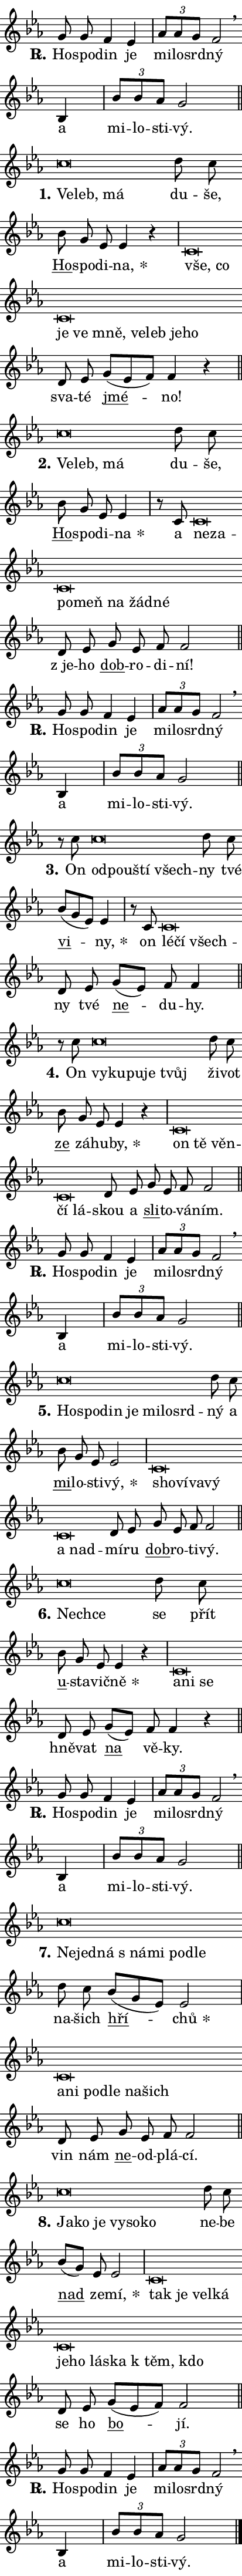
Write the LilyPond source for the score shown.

\version "2.22.1"
\header { tagline = "" }
\paper {
  indent = 0\cm
  top-margin = 0\cm
  right-margin = 0\cm
  bottom-margin = 0\cm
  left-margin = 0\cm
  paper-width = 7\cm
  page-breaking = #ly:one-page-breaking
  system-system-spacing.basic-distance = #11
  score-system-spacing.basic-distance = #11.3
  ragged-last = ##f
}


%% Author: Thomas Morley
%% https://lists.gnu.org/archive/html/lilypond-user/2020-05/msg00002.html
#(define (line-position grob)
"Returns position of @var[grob} in current system:
   @code{'start}, if at first time-step
   @code{'end}, if at last time-step
   @code{'middle} otherwise
"
  (let* ((col (ly:item-get-column grob))
         (ln (ly:grob-object col 'left-neighbor))
         (rn (ly:grob-object col 'right-neighbor))
         (col-to-check-left (if (ly:grob? ln) ln col))
         (col-to-check-right (if (ly:grob? rn) rn col))
         (break-dir-left
           (and
             (ly:grob-property col-to-check-left 'non-musical #f)
             (ly:item-break-dir col-to-check-left)))
         (break-dir-right
           (and
             (ly:grob-property col-to-check-right 'non-musical #f)
             (ly:item-break-dir col-to-check-right))))
        (cond ((eqv? 1 break-dir-left) 'start)
              ((eqv? -1 break-dir-right) 'end)
              (else 'middle))))

#(define (tranparent-at-line-position vctor)
  (lambda (grob)
  "Relying on @code{line-position} select the relevant enry from @var{vctor}.
Used to determine transparency,"
    (case (line-position grob)
      ((end) (not (vector-ref vctor 0)))
      ((middle) (not (vector-ref vctor 1)))
      ((start) (not (vector-ref vctor 2))))))

noteHeadBreakVisibility =
#(define-music-function (break-visibility)(vector?)
"Makes @code{NoteHead}s transparent relying on @var{break-visibility}"
#{
  \override NoteHead.transparent =
    #(tranparent-at-line-position break-visibility)
#})

#(define delete-ledgers-for-transparent-note-heads
  (lambda (grob)
    "Reads whether a @code{NoteHead} is transparent.
If so this @code{NoteHead} is removed from @code{'note-heads} from
@var{grob}, which is supposed to be @code{LedgerLineSpanner}.
As a result ledgers are not printed for this @code{NoteHead}"
    (let* ((nhds-array (ly:grob-object grob 'note-heads))
           (nhds-list
             (if (ly:grob-array? nhds-array)
                 (ly:grob-array->list nhds-array)
                 '()))
           ;; Relies on the transparent-property being done before
           ;; Staff.LedgerLineSpanner.after-line-breaking is executed.
           ;; This is fragile ...
           (to-keep
             (remove
               (lambda (nhd)
                 (ly:grob-property nhd 'transparent #f))
               nhds-list)))
      ;; TODO find a better method to iterate over grob-arrays, similiar
      ;; to filter/remove etc for lists
      ;; For now rebuilt from scratch
      (set! (ly:grob-object grob 'note-heads)  '())
      (for-each
        (lambda (nhd)
          (ly:pointer-group-interface::add-grob grob 'note-heads nhd))
        to-keep))))

hideNotes = {
  \noteHeadBreakVisibility #begin-of-line-visible
}
unHideNotes = {
  \noteHeadBreakVisibility #all-visible
}

% work-around for resetting accidentals
% https://lilypond.org/doc/v2.23/Documentation/notation/displaying-rhythms#unmetered-music
cadenzaMeasure = {
  \cadenzaOff
  \partial 1024 s1024
  \cadenzaOn
}

#(define-markup-command (accent layout props text) (markup?)
  "Underline accented syllable"
  (interpret-markup layout props
    #{\markup \override #'(offset . 4.3) \underline { #text }#}))

responsum = \markup \concat {
  "R" \hspace #-1.05 \path #0.1 #'((moveto 0 0.07) (lineto 0.9 0.8)) \hspace #0.05 "."
}

\layout {
    \context {
        \Staff
        \remove "Time_signature_engraver"
        \override LedgerLineSpanner.after-line-breaking = #delete-ledgers-for-transparent-note-heads
    }
    \context {
        \Voice {
            \override NoteHead.output-attributes = #'((class . "notehead"))
            \override Hairpin.height = #0.55
        }
    }
    \context {
        \Lyrics {
            \override StanzaNumber.output-attributes = #'((class . "stanzanumber"))
            \override LyricSpace.minimum-distance = #0.9
            \override LyricText.font-name = #"TeX Gyre Schola"
            \override LyricText.font-size = 1
            \override StanzaNumber.font-name = #"TeX Gyre Schola Bold"
            \override StanzaNumber.font-size = 1
        }
    }
}

% magnetic-lyrics.ily
%
%   written by
%     Jean Abou Samra <jean@abou-samra.fr>
%     Werner Lemberg <wl@gnu.org>
%
%   adapted by
%     Jiri Hon <jiri.hon@gmail.com>
%
% Version 2022-Apr-15

% https://www.mail-archive.com/lilypond-user@gnu.org/msg149350.html

#(define (Left_hyphen_pointer_engraver context)
   "Collect syllable-hyphen-syllable occurrences in lyrics and store
them in properties.  This engraver only looks to the left.  For
example, if the lyrics input is @code{foo -- bar}, it does the
following.

@itemize @bullet
@item
Set the @code{text} property of the @code{LyricHyphen} grob between
@q{foo} and @q{bar} to @code{foo}.

@item
Set the @code{left-hyphen} property of the @code{LyricText} grob with
text @q{foo} to the @code{LyricHyphen} grob between @q{foo} and
@q{bar}.
@end itemize

Use this auxiliary engraver in combination with the
@code{lyric-@/text::@/apply-@/magnetic-@/offset!} hook."
   (let ((hyphen #f)
         (text #f))
     (make-engraver
      (acknowledgers
       ((lyric-syllable-interface engraver grob source-engraver)
        (set! text grob)))
      (end-acknowledgers
       ((lyric-hyphen-interface engraver grob source-engraver)
        ;(when (not (grob::has-interface grob 'lyric-space-interface))
          (set! hyphen grob)));)
      ((stop-translation-timestep engraver)
       (when (and text hyphen)
         (ly:grob-set-object! text 'left-hyphen hyphen))
       (set! text #f)
       (set! hyphen #f)))))

#(define (lyric-text::apply-magnetic-offset! grob)
   "If the space between two syllables is less than the value in
property @code{LyricText@/.details@/.squash-threshold}, move the right
syllable to the left so that it gets concatenated with the left
syllable.

Use this function as a hook for
@code{LyricText@/.after-@/line-@/breaking} if the
@code{Left_@/hyphen_@/pointer_@/engraver} is active."
   (let ((hyphen (ly:grob-object grob 'left-hyphen #f)))
     (when hyphen
       (let ((left-text (ly:spanner-bound hyphen LEFT)))
         (when (grob::has-interface left-text 'lyric-syllable-interface)
           (let* ((common (ly:grob-common-refpoint grob left-text X))
                  (this-x-ext (ly:grob-extent grob common X))
                  (left-x-ext
                   (begin
                     ;; Trigger magnetism for left-text.
                     (ly:grob-property left-text 'after-line-breaking)
                     (ly:grob-extent left-text common X)))
                  ;; `delta` is the gap width between two syllables.
                  (delta (- (interval-start this-x-ext)
                            (interval-end left-x-ext)))
                  (details (ly:grob-property grob 'details))
                  (threshold (assoc-get 'squash-threshold details 0.2)))
             (when (< delta threshold)
               (let* (;; We have to manipulate the input text so that
                      ;; ligatures crossing syllable boundaries are not
                      ;; disabled.  For languages based on the Latin
                      ;; script this is essentially a beautification.
                      ;; However, for non-Western scripts it can be a
                      ;; necessity.
                      (lt (ly:grob-property left-text 'text))
                      (rt (ly:grob-property grob 'text))
                      (is-space (grob::has-interface hyphen 'lyric-space-interface))
                      (space (if is-space " " ""))
                      (space-markup (grob-interpret-markup grob " "))
                      (space-size (interval-length (ly:stencil-extent space-markup X)))
                      (extra-delta (if is-space space-size 0))
                      ;; Append new syllable.
                      (ltrt-space (if (and (string? lt) (string? rt))
                                (string-append lt space rt)
                                (make-concat-markup (list lt space rt))))
                      ;; Right-align `ltrt` to the right side.
                      (ltrt-space-markup (grob-interpret-markup
                               grob
                               (make-translate-markup
                                (cons (interval-length this-x-ext) 0)
                                (make-right-align-markup ltrt-space)))))
                 (begin
                   ;; Don't print `left-text`.
                   (ly:grob-set-property! left-text 'stencil #f)
                   ;; Set text and stencil (which holds all collected
                   ;; syllables so far) and shift it to the left.
                   (ly:grob-set-property! grob 'text ltrt-space)
                   (ly:grob-set-property! grob 'stencil ltrt-space-markup)
                   (ly:grob-translate-axis! grob (- (- delta extra-delta)) X))))))))))


#(define (lyric-hyphen::displace-bounds-first grob)
   ;; Make very sure this callback isn't triggered too early.
   (let ((left (ly:spanner-bound grob LEFT))
         (right (ly:spanner-bound grob RIGHT)))
     (ly:grob-property left 'after-line-breaking)
     (ly:grob-property right 'after-line-breaking)
     (ly:lyric-hyphen::print grob)))

squashThreshold = #0.4

\layout {
  \context {
    \Lyrics
    \consists #Left_hyphen_pointer_engraver
    \override LyricText.after-line-breaking =
      #lyric-text::apply-magnetic-offset!
    \override LyricHyphen.stencil = #lyric-hyphen::displace-bounds-first
    \override LyricText.details.squash-threshold = \squashThreshold
    \override LyricHyphen.minimum-distance = 0
    \override LyricHyphen.minimum-length = \squashThreshold
  }
}

squash = \override LyricText.details.squash-threshold = 9999
unSquash = \override LyricText.details.squash-threshold = \squashThreshold

left = \override LyricText.self-alignment-X = #LEFT
unLeft = \revert LyricText.self-alignment-X

starOffset = #(lambda (grob) 
                (let ((x_offset (ly:self-alignment-interface::aligned-on-x-parent grob)))
                  (if (= x_offset 0) 0 (+ x_offset 1.2))))

star = #(define-music-function (syllable)(string?)
"Append star separator at the end of a syllable"
#{
  \once \override LyricText.X-offset = #starOffset
  \lyricmode { \markup {
    #syllable
    \override #'((font-name . "TeX Gyre Schola Bold")) \hspace #0.2 \lower #0.65 \larger "*"
  } }
#})

starAccent = #(define-music-function (syllable)(string?)
"Append star separator at the end of a syllable and make accent"
#{
  \once \override LyricText.X-offset = #starOffset
  \lyricmode { \markup {
    \accent #syllable
    \override #'((font-name . "TeX Gyre Schola Bold")) \hspace #0.2 \lower #0.65 \larger "*"
  } }
#})

breath = #(define-music-function (syllable)(string?)
"Append breathing indicator at the end of a syllable"
#{
  \lyricmode { \markup { #syllable "+" } }
#})

optionalBreath = #(define-music-function (syllable)(string?)
"Append optional breathing indicator at the end of a syllable"
#{
  \lyricmode { \markup { #syllable "(+)" } }
#})


\score {
    <<
        \new Voice = "melody" { \cadenzaOn \key es \major \relative { g'8 g f4 es \cadenzaMeasure \bar "|" \tuplet 3/2 { as8[ as g] } f2 \breathe \bar "" bes,4 \cadenzaMeasure \bar "|" \tuplet 3/2 {bes'8[ bes as] } g2 \cadenzaMeasure \bar "||" \break } }
        \new Lyrics \lyricsto "melody" { \lyricmode { \set stanza = \responsum
Ho -- spo -- din je mi -- lo -- srd -- ný a mi -- lo -- sti -- vý. } }
    >>
    \layout {}
}

\score {
    <<
        \new Voice = "melody" { \cadenzaOn \key es \major \relative { c''\breve*1/16 \hideNotes \breve*1/16 \breve*1/16 \bar "" \unHideNotes d8 c \bar "" bes g es es4 r \cadenzaMeasure \bar "|" c\breve*1/16 \hideNotes \breve*1/16 \bar "" \breve*1/16 \bar "" \breve*1/16 \bar "" \breve*1/16 \bar "" \breve*1/16 \bar "" \breve*1/16 \bar "" \breve*1/16 \breve*1/16 \bar "" \unHideNotes d8 es \bar "" g[( es f)] f4 r \cadenzaMeasure \bar "||" \break } }
        \new Lyrics \lyricsto "melody" { \lyricmode { \set stanza = "1."
\left Ve -- \squash leb, má \unLeft \unSquash du -- še, \markup \accent Ho -- spo -- di -- \star na, \left vše, \squash co je ve mně, ve -- leb je -- ho \unLeft \unSquash sva -- té \markup \accent jmé -- no! } }
    >>
    \layout {}
}

\score {
    <<
        \new Voice = "melody" { \cadenzaOn \key es \major \relative { c''\breve*1/16 \hideNotes \breve*1/16 \breve*1/16 \bar "" \unHideNotes d8 c \bar "" bes g es es4 \cadenzaMeasure \bar "|" r8 c8 c\breve*1/16 \hideNotes \breve*1/16 \bar "" \breve*1/16 \bar "" \breve*1/16 \bar "" \breve*1/16 \bar "" \breve*1/16 \breve*1/16 \bar "" \unHideNotes d8 es \bar "" g es f f2 \cadenzaMeasure \bar "||" \break } }
        \new Lyrics \lyricsto "melody" { \lyricmode { \set stanza = "2."
\left Ve -- \squash leb, má \unLeft \unSquash du -- še, \markup \accent Ho -- spo -- di -- \star na a \left ne -- \squash za -- po -- meň na žád -- né \unLeft \unSquash "z je" -- ho \markup \accent dob -- ro -- di -- ní! } }
    >>
    \layout {}
}

\score {
    <<
        \new Voice = "melody" { \cadenzaOn \key es \major \relative { g'8 g f4 es \cadenzaMeasure \bar "|" \tuplet 3/2 { as8[ as g] } f2 \breathe \bar "" bes,4 \cadenzaMeasure \bar "|" \tuplet 3/2 {bes'8[ bes as] } g2 \cadenzaMeasure \bar "||" \break } }
        \new Lyrics \lyricsto "melody" { \lyricmode { \set stanza = \responsum
Ho -- spo -- din je mi -- lo -- srd -- ný a mi -- lo -- sti -- vý. } }
    >>
    \layout {}
}

\score {
    <<
        \new Voice = "melody" { \cadenzaOn \key es \major \relative { r8 c''8 c\breve*1/16 \hideNotes \breve*1/16 \bar "" \breve*1/16 \breve*1/16 \bar "" \unHideNotes d8 c \bar "" bes[( g es)] es4 \cadenzaMeasure \bar "|" r8 c8 c\breve*1/16 \hideNotes \breve*1/16 \breve*1/16 \bar "" \unHideNotes d8 es \bar "" g[( es)] f f4 \cadenzaMeasure \bar "||" \break } }
        \new Lyrics \lyricsto "melody" { \lyricmode { \set stanza = "3."
On \left od -- \squash pou -- ští všech -- \unLeft \unSquash ny tvé \markup \accent vi -- \star ny, on \left lé -- \squash čí všech -- \unLeft \unSquash ny tvé \markup \accent ne -- du -- hy. } }
    >>
    \layout {}
}

\score {
    <<
        \new Voice = "melody" { \cadenzaOn \key es \major \relative { r8 c''8 c\breve*1/16 \hideNotes \breve*1/16 \bar "" \breve*1/16 \bar "" \breve*1/16 \breve*1/16 \bar "" \unHideNotes d8 c \bar "" bes g es es4 r \cadenzaMeasure \bar "|" c\breve*1/16 \hideNotes \breve*1/16 \bar "" \breve*1/16 \bar "" \breve*1/16 \breve*1/16 \bar "" \unHideNotes d8 es \bar "" g es f f2 \cadenzaMeasure \bar "||" \break } }
        \new Lyrics \lyricsto "melody" { \lyricmode { \set stanza = "4."
On \left vy -- \squash ku -- pu -- je tvůj \unLeft \unSquash ži -- vot \markup \accent ze zá -- hu -- \star by, \left on \squash tě věn -- čí lá -- \unLeft \unSquash skou a \markup \accent sli -- to -- vá -- ním. } }
    >>
    \layout {}
}

\score {
    <<
        \new Voice = "melody" { \cadenzaOn \key es \major \relative { g'8 g f4 es \cadenzaMeasure \bar "|" \tuplet 3/2 { as8[ as g] } f2 \breathe \bar "" bes,4 \cadenzaMeasure \bar "|" \tuplet 3/2 {bes'8[ bes as] } g2 \cadenzaMeasure \bar "||" \break } }
        \new Lyrics \lyricsto "melody" { \lyricmode { \set stanza = \responsum
Ho -- spo -- din je mi -- lo -- srd -- ný a mi -- lo -- sti -- vý. } }
    >>
    \layout {}
}

\score {
    <<
        \new Voice = "melody" { \cadenzaOn \key es \major \relative { c''\breve*1/16 \hideNotes \breve*1/16 \bar "" \breve*1/16 \bar "" \breve*1/16 \bar "" \breve*1/16 \bar "" \breve*1/16 \breve*1/16 \bar "" \unHideNotes d8 c \bar "" bes g es es2 \cadenzaMeasure \bar "|" c\breve*1/16 \hideNotes \breve*1/16 \bar "" \breve*1/16 \bar "" \breve*1/16 \bar "" \breve*1/16 \breve*1/16 \bar "" \unHideNotes d8 es \bar "" g es f f2 \cadenzaMeasure \bar "||" \break } }
        \new Lyrics \lyricsto "melody" { \lyricmode { \set stanza = "5."
\left Ho -- \squash spo -- din je mi -- lo -- srd -- \unLeft \unSquash ný a \markup \accent mi -- lo -- sti -- \star vý, \left sho -- \squash ví -- va -- vý a nad -- \unLeft \unSquash mí -- ru \markup \accent dob -- ro -- ti -- vý. } }
    >>
    \layout {}
}

\score {
    <<
        \new Voice = "melody" { \cadenzaOn \key es \major \relative { c''\breve*1/16 \hideNotes \breve*1/16 \bar "" \unHideNotes d8 c \bar "" bes g es es4 r \cadenzaMeasure \bar "|" c\breve*1/16 \hideNotes \breve*1/16 \breve*1/16 \bar "" \unHideNotes d8 es \bar "" g[( es)] f f4 r \cadenzaMeasure \bar "||" \break } }
        \new Lyrics \lyricsto "melody" { \lyricmode { \set stanza = "6."
\left Nech -- \squash ce \unLeft \unSquash se přít \markup \accent u -- sta -- vič -- \star ně \left a -- \squash ni se \unLeft \unSquash hně -- vat \markup \accent na vě -- ky. } }
    >>
    \layout {}
}

\score {
    <<
        \new Voice = "melody" { \cadenzaOn \key es \major \relative { g'8 g f4 es \cadenzaMeasure \bar "|" \tuplet 3/2 { as8[ as g] } f2 \breathe \bar "" bes,4 \cadenzaMeasure \bar "|" \tuplet 3/2 {bes'8[ bes as] } g2 \cadenzaMeasure \bar "||" \break } }
        \new Lyrics \lyricsto "melody" { \lyricmode { \set stanza = \responsum
Ho -- spo -- din je mi -- lo -- srd -- ný a mi -- lo -- sti -- vý. } }
    >>
    \layout {}
}

\score {
    <<
        \new Voice = "melody" { \cadenzaOn \key es \major \relative { c''\breve*1/16 \hideNotes \breve*1/16 \bar "" \breve*1/16 \bar "" \breve*1/16 \bar "" \breve*1/16 \bar "" \breve*1/16 \breve*1/16 \bar "" \unHideNotes d8 c \bar "" bes[( g es)] es2 \cadenzaMeasure \bar "|" c\breve*1/16 \hideNotes \breve*1/16 \bar "" \breve*1/16 \bar "" \breve*1/16 \bar "" \breve*1/16 \breve*1/16 \bar "" \unHideNotes d8 es \bar "" g es f f2 \cadenzaMeasure \bar "||" \break } }
        \new Lyrics \lyricsto "melody" { \lyricmode { \set stanza = "7."
\left Ne -- \squash jed -- ná "s ná" -- mi po -- dle \unLeft \unSquash na -- šich \markup \accent hří -- \star chů \left a -- \squash ni po -- dle na -- šich \unLeft \unSquash vin nám \markup \accent ne -- od -- plá -- cí. } }
    >>
    \layout {}
}

\score {
    <<
        \new Voice = "melody" { \cadenzaOn \key es \major \relative { c''\breve*1/16 \hideNotes \breve*1/16 \bar "" \breve*1/16 \bar "" \breve*1/16 \bar "" \breve*1/16 \breve*1/16 \bar "" \unHideNotes d8 c \bar "" bes[( g)] es es2 \cadenzaMeasure \bar "|" c\breve*1/16 \hideNotes \breve*1/16 \bar "" \breve*1/16 \bar "" \breve*1/16 \bar "" \breve*1/16 \bar "" \breve*1/16 \bar "" \breve*1/16 \bar "" \breve*1/16 \bar "" \breve*1/16 \breve*1/16 \bar "" \unHideNotes d8 es \bar "" g[( es f)] f2 \cadenzaMeasure \bar "||" \break } }
        \new Lyrics \lyricsto "melody" { \lyricmode { \set stanza = "8."
\left Ja -- \squash ko je vy -- so -- ko \unLeft \unSquash ne -- be \markup \accent nad ze -- \star mí, \left tak \squash je vel -- ká je -- ho lá -- ska "k těm," kdo \unLeft \unSquash se ho \markup \accent bo -- jí. } }
    >>
    \layout {}
}

\score {
    <<
        \new Voice = "melody" { \cadenzaOn \key es \major \relative { g'8 g f4 es \cadenzaMeasure \bar "|" \tuplet 3/2 { as8[ as g] } f2 \breathe \bar "" bes,4 \cadenzaMeasure \bar "|" \tuplet 3/2 {bes'8[ bes as] } g2 \cadenzaMeasure \bar "||" \break } \bar "|." }
        \new Lyrics \lyricsto "melody" { \lyricmode { \set stanza = \responsum
Ho -- spo -- din je mi -- lo -- srd -- ný a mi -- lo -- sti -- vý. } }
    >>
    \layout {}
}
